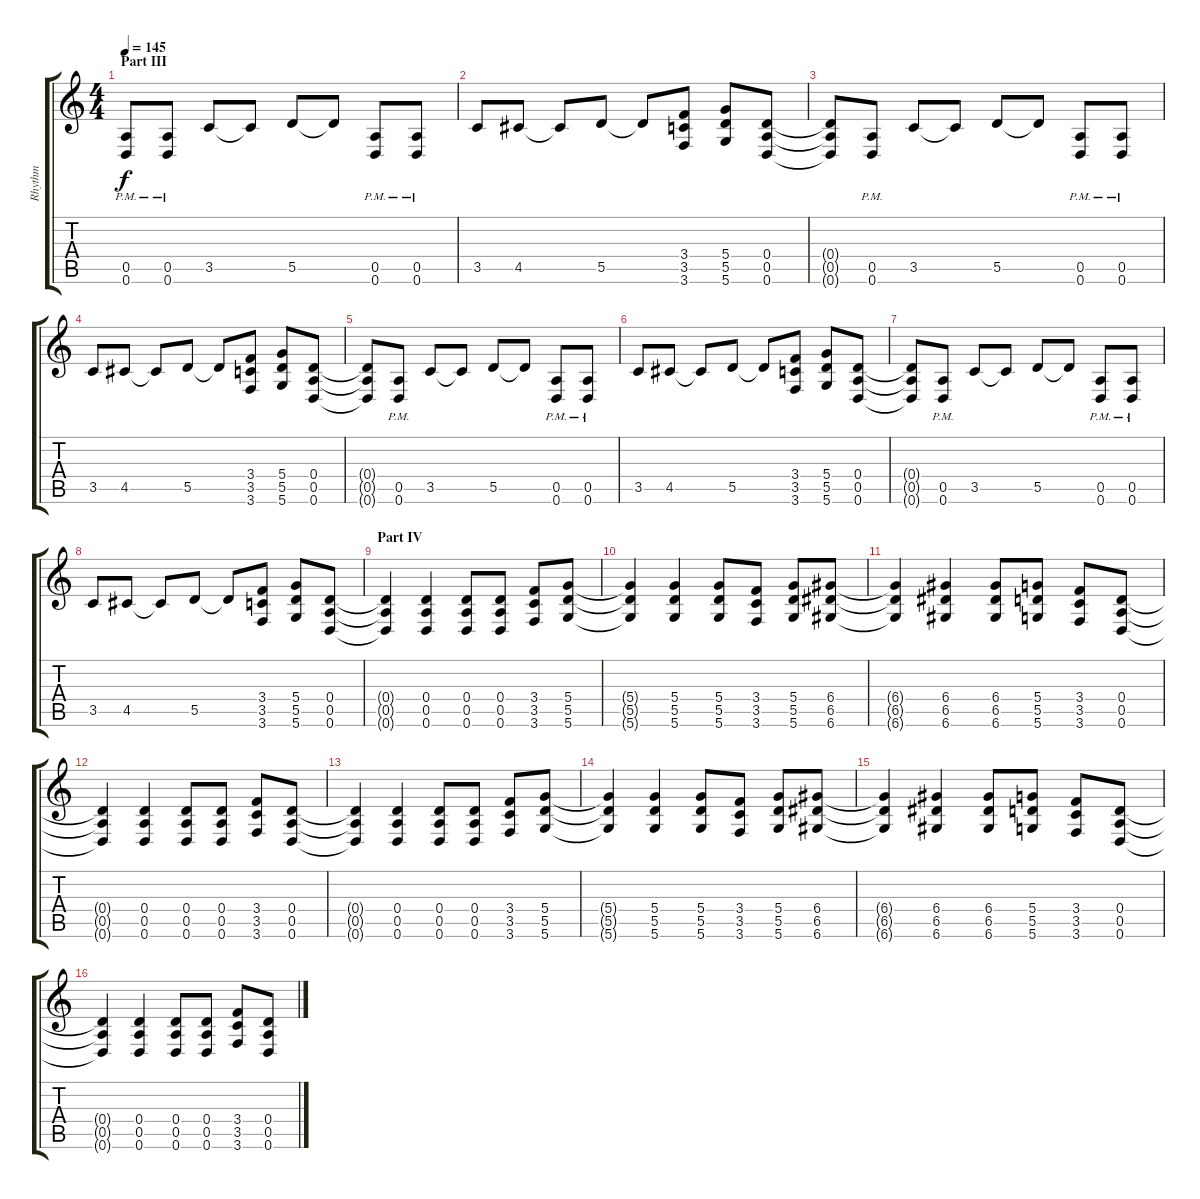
\track ("Rhythm" "Rhythm") {instrument distortionguitar}
\staff {score tabs}
\tuning (E4 B3 G3 D3 A2 D2) {hide}
\ts (4 4)
\section ("" "Part III")
\tempo 145
\clef g2
\ks c
(0.5{pm} 0.6).8{dy f} (0.5{pm} 0.6{pm}).8 3.5.8 3.5{t}.8 5.5.8 5.5{t}.8 (0.5{pm} 0.6{pm}).8 (0.5{pm} 0.6{pm}).8 |
3.5.8 4.5.8 4.5{t}.8 5.5.8 5.5{t}.8 (3.4 3.5 3.6).8 (5.4 5.5 5.6).8 (0.4 0.5 0.6).8 |
(0.4{t} 0.5{t} 0.6{t}).8 (0.5{pm} 0.6{pm}).8 3.5.8 3.5{t}.8 5.5.8 5.5{t}.8 (0.5{pm} 0.6{pm}).8 (0.5{pm} 0.6{pm}).8 |
3.5.8 4.5.8 4.5{t}.8 5.5.8 5.5{t}.8 (3.4 3.5 3.6).8 (5.4 5.5 5.6).8 (0.4 0.5 0.6).8 |
(0.4{t} 0.5{t} 0.6{t}).8 (0.5{pm} 0.6{pm}).8 3.5.8 3.5{t}.8 5.5.8 5.5{t}.8 (0.5{pm} 0.6{pm}).8 (0.5{pm} 0.6{pm}).8 |
3.5.8 4.5.8 4.5{t}.8 5.5.8 5.5{t}.8 (3.4 3.5 3.6).8 (5.4 5.5 5.6).8 (0.4 0.5 0.6).8 |
(0.4{t} 0.5{t} 0.6{t}).8 (0.5{pm} 0.6{pm}).8 3.5.8 3.5{t}.8 5.5.8 5.5{t}.8 (0.5{pm} 0.6{pm}).8 (0.5{pm} 0.6{pm}).8 |
3.5.8 4.5.8 4.5{t}.8 5.5.8 5.5{t}.8 (3.4 3.5 3.6).8 (5.4 5.5 5.6).8 (0.4 0.5 0.6).8 |
\section ("" "Part IV")
(0.4{t} 0.5{t} 0.6{t}).4 (0.4 0.5 0.6).4 (0.4 0.5 0.6).8 (0.4 0.5 0.6).8 (3.4 3.5 3.6).8 (5.4 5.5 5.6).8 |
(5.4{t} 5.5{t} 5.6{t}).4 (5.4 5.5 5.6).4 (5.4 5.5 5.6).8 (3.4 3.5 3.6).8 (5.4 5.5 5.6).8 (6.4 6.5 6.6).8 |
(6.4{t} 6.5{t} 6.6{t}).4 (6.4 6.5 6.6).4 (6.4 6.5 6.6).8 (5.4 5.5 5.6).8 (3.4 3.5 3.6).8 (0.4 0.5 0.6).8 |
(0.4{t} 0.5{t} 0.6{t}).4 (0.4 0.5 0.6).4 (0.4 0.5 0.6).8 (0.4 0.5 0.6).8 (3.4 3.5 3.6).8 (0.4 0.5 0.6).8 |
(0.4{t} 0.5{t} 0.6{t}).4 (0.4 0.5 0.6).4 (0.4 0.5 0.6).8 (0.4 0.5 0.6).8 (3.4 3.5 3.6).8 (5.4 5.5 5.6).8 |
(5.4{t} 5.5{t} 5.6{t}).4 (5.4 5.5 5.6).4 (5.4 5.5 5.6).8 (3.4 3.5 3.6).8 (5.4 5.5 5.6).8 (6.4 6.5 6.6).8 |
(6.4{t} 6.5{t} 6.6{t}).4 (6.4 6.5 6.6).4 (6.4 6.5 6.6).8 (5.4 5.5 5.6).8 (3.4 3.5 3.6).8 (0.4 0.5 0.6).8 |
(0.4{t} 0.5{t} 0.6{t}).4 (0.4 0.5 0.6).4 (0.4 0.5 0.6).8 (0.4 0.5 0.6).8 (3.4 3.5 3.6).8 (0.4 0.5 0.6).8
